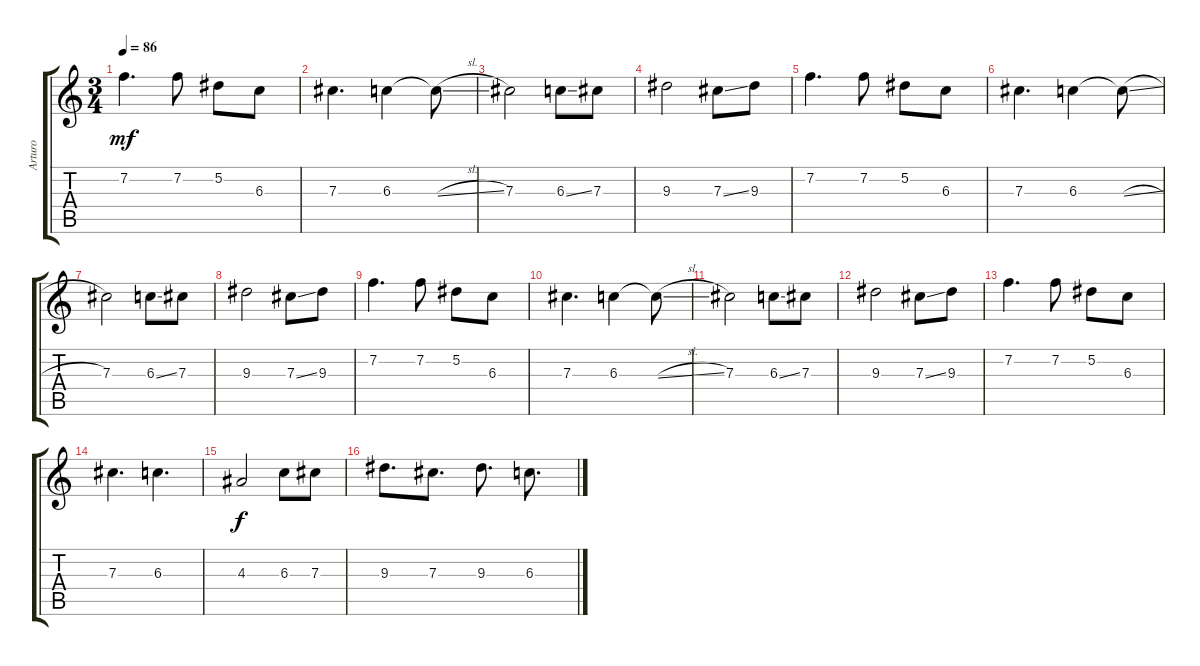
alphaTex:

\track ("Arturo" "Arturo") {instrument acousticguitarsteel}
\staff {score tabs}
\tuning (Eb4 Bb3 Gb3 Db3 Ab2 Eb2) {hide}
\ts (3 4)
\tempo 86
\clef g2
\ks c
7.2.4{d dy mf} 7.2.8 5.2.8 6.3.8 |
7.3.4{d} 6.3.4 6.3{sl t}.8 |
7.3.2 6.3{ss}.8 7.3.8 |
9.3.2 7.3{ss}.8 9.3.8 |
7.2.4{d} 7.2.8 5.2.8 6.3.8 |
7.3.4{d} 6.3.4 6.3{sl t}.8 |
7.3.2 6.3{ss}.8 7.3.8 |
9.3.2 7.3{ss}.8 9.3.8 |
7.2.4{d} 7.2.8 5.2.8 6.3.8 |
7.3.4{d} 6.3.4 6.3{sl t}.8 |
7.3.2 6.3{ss}.8 7.3.8 |
9.3.2 7.3{ss}.8 9.3.8 |
7.2.4{d} 7.2.8 5.2.8 6.3.8 |
7.3.4{d} 6.3.4{d} |
4.3.2{dy f} 6.3.8 7.3.8 |
9.3.8{d} 7.3.8{d} 9.3.8{d} 6.3.8{d}
